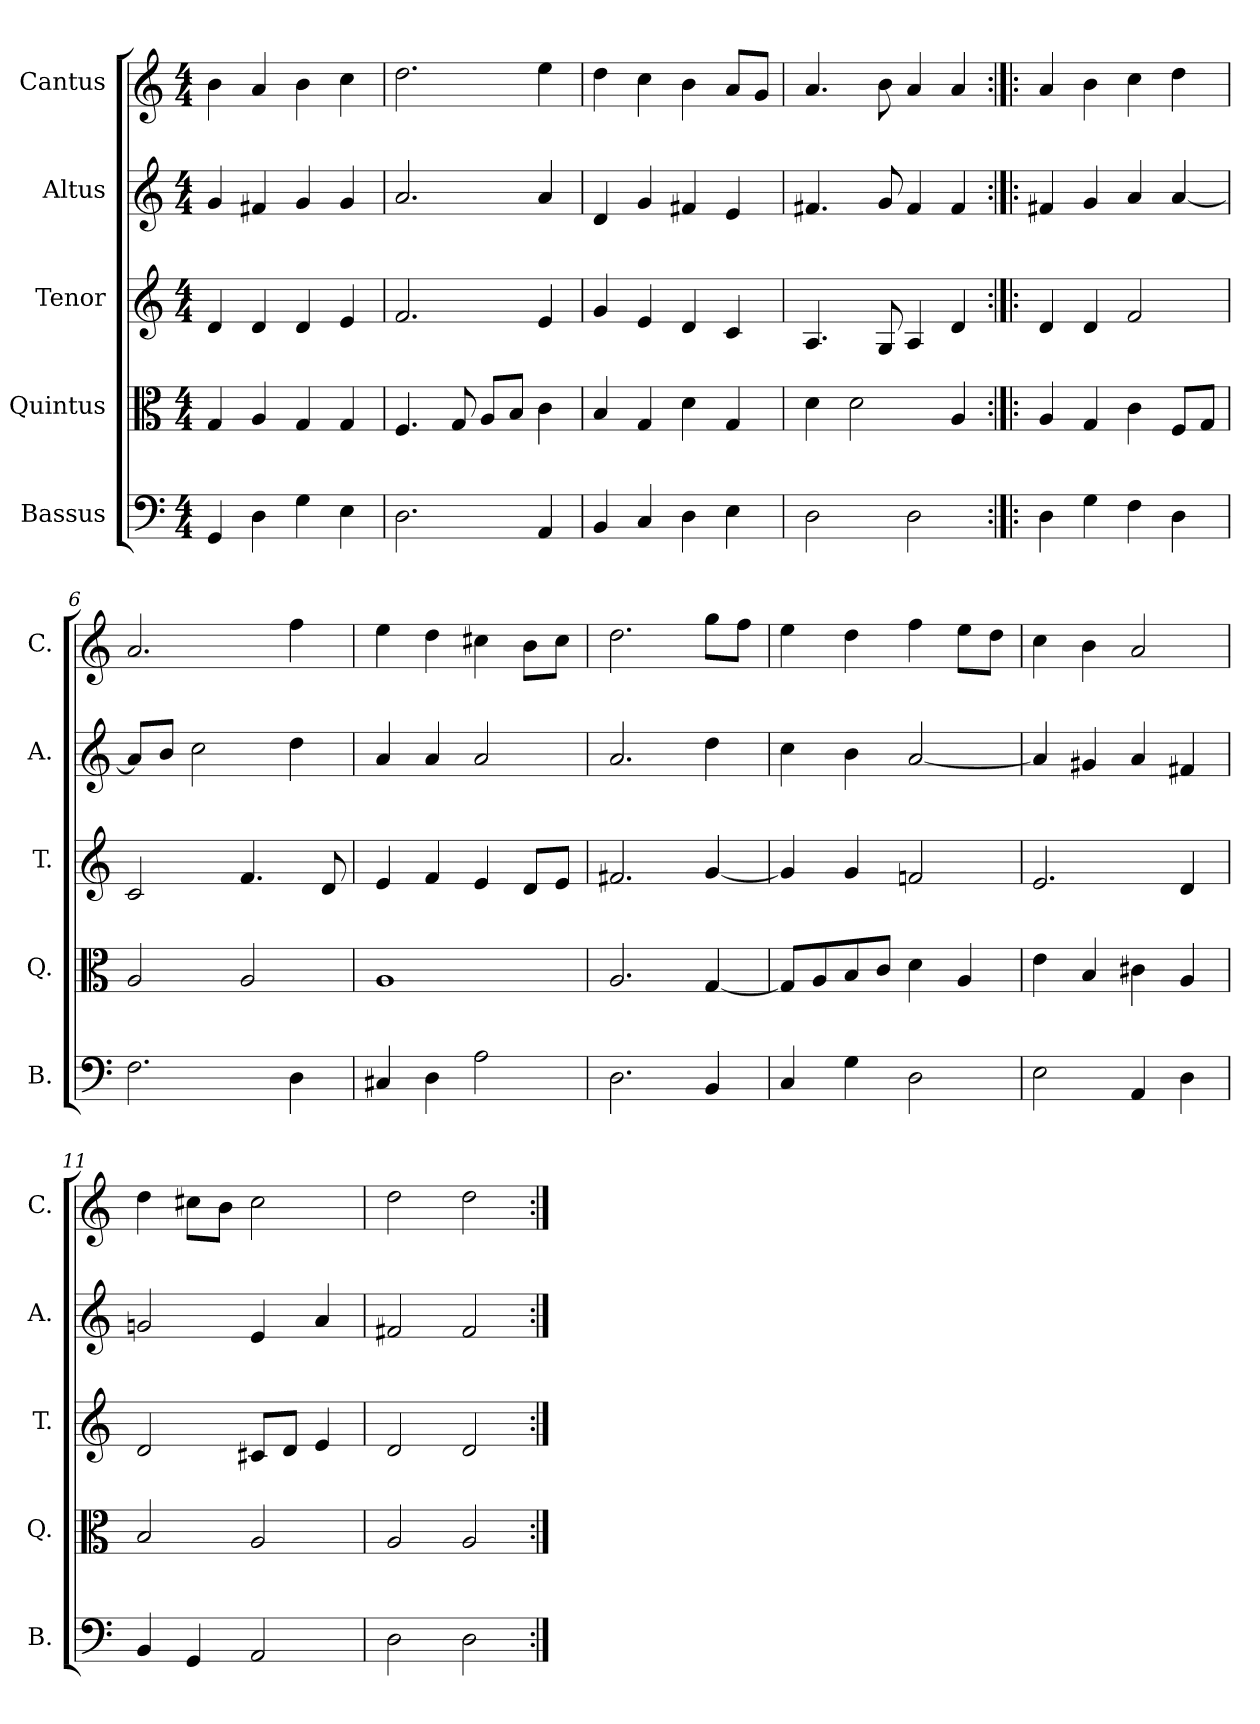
**kern	**kern	**kern	**kern	**kern
*part5	*part4	*part3	*part2	*part1
*staff5	*staff4	*staff3	*staff2	*staff1
*I"Bassus	*I"Quintus	*I"Tenor	*I"Altus	*I"Cantus
*I'B.	*I'Q.	*I'T.	*I'A.	*I'C.
*clefF4	*clefC3	*clefG2	*clefG2	*clefG2
*k[]	*k[]	*k[]	*k[]	*k[]
*C:	*C:	*C:	*C:	*C:
*M4/4	*M4/4	*M4/4	*M4/4	*M4/4
=1	=1	=1	=1	=1
4GG/	4G/	4d/	4g/	4b\
4D\	4A/	4d/	4f#X/	4a/
4G\	4G/	4d/	4g/	4b\
4E\	4G/	4e/	4g/	4cc\
=2	=2	=2	=2	=2
2.D\	4.F/	2.f/	2.a/	2.dd\
.	8G/	.	.	.
.	8A/L	.	.	.
.	8B/J	.	.	.
4AA/	4c\	4e/	4a/	4ee\
=3	=3	=3	=3	=3
4BB/	4B/	4g/	4d/	4dd\
4C/	4G/	4e/	4g/	4cc\
4D\	4d\	4d/	4f#X/	4b\
4E\	4G/	4c/	4e/	8a/L
.	.	.	.	8g/J
=4	=4	=4	=4	=4
2D\	4d\	4.A/	4.f#X/	4.a/
.	2d\	.	.	.
.	.	8G/	8g/	8b\
2D\	.	4A/	4f#/	4a/
.	4A/	4d/	4f#/	4a/
=5:|!|:	=5:|!|:	=5:|!|:	=5:|!|:	=5:|!|:
4D\	4A/	4d/	4f#X/	4a/
4G\	4G/	4d/	4g/	4b\
4F\	4c\	2f/	4a/	4cc\
4D\	8F/L	.	[4a/	4dd\
.	8G/J	.	.	.
=6	=6	=6	=6	=6
2.F\	2A/	2c/	8a/L]	2.a/
.	.	.	8b/J	.
.	.	.	2cc\	.
.	2A/	4.f/	.	.
4D\	.	.	4dd\	4ff\
.	.	8d/	.	.
!!LO:LB:g=z
=7	=7	=7	=7	=7
4C#X/	1A/	4e/	4a/	4ee\
4D\	.	4f/	4a/	4dd\
2A\	.	4e/	2a/	4cc#X\
.	.	8d/L	.	8b\L
.	.	8e/J	.	8cc#\J
=8	=8	=8	=8	=8
2.D\	2.A/	2.f#X/	2.a/	2.dd\
4BB/	[4G/	[4g/	4dd\	8gg\L
.	.	.	.	8ff\J
=9	=9	=9	=9	=9
4C/	8G/L]	4g/]	4cc\	4ee\
.	8A/	.	.	.
4G\	8B/	4g/	4b\	4dd\
.	8c/J	.	.	.
2D\	4d\	2fn/	[2a/	4ff\
.	4A/	.	.	8ee\L
.	.	.	.	8dd\J
=10	=10	=10	=10	=10
2E\	4e\	2.e/	4a/]	4cc\
.	4B/	.	4g#X/	4b\
4AA/	4c#X\	.	4a/	2a/
4D\	4A/	4d/	4f#X/	.
=11	=11	=11	=11	=11
4BB/	2B/	2d/	2gn/	4dd\
4GG/	.	.	.	8cc#X\L
.	.	.	.	8b\J
2AA/	2A/	8c#X/L	4e/	2cc#\
.	.	8d/J	.	.
.	.	4e/	4a/	.
=12	=12	=12	=12	=12
2D\	2A/	2d/	2f#X/	2dd\
2D\	2A/	2d/	2f#/	2dd\
=:|!	=:|!	=:|!	=:|!	=:|!
*-	*-	*-	*-	*-
